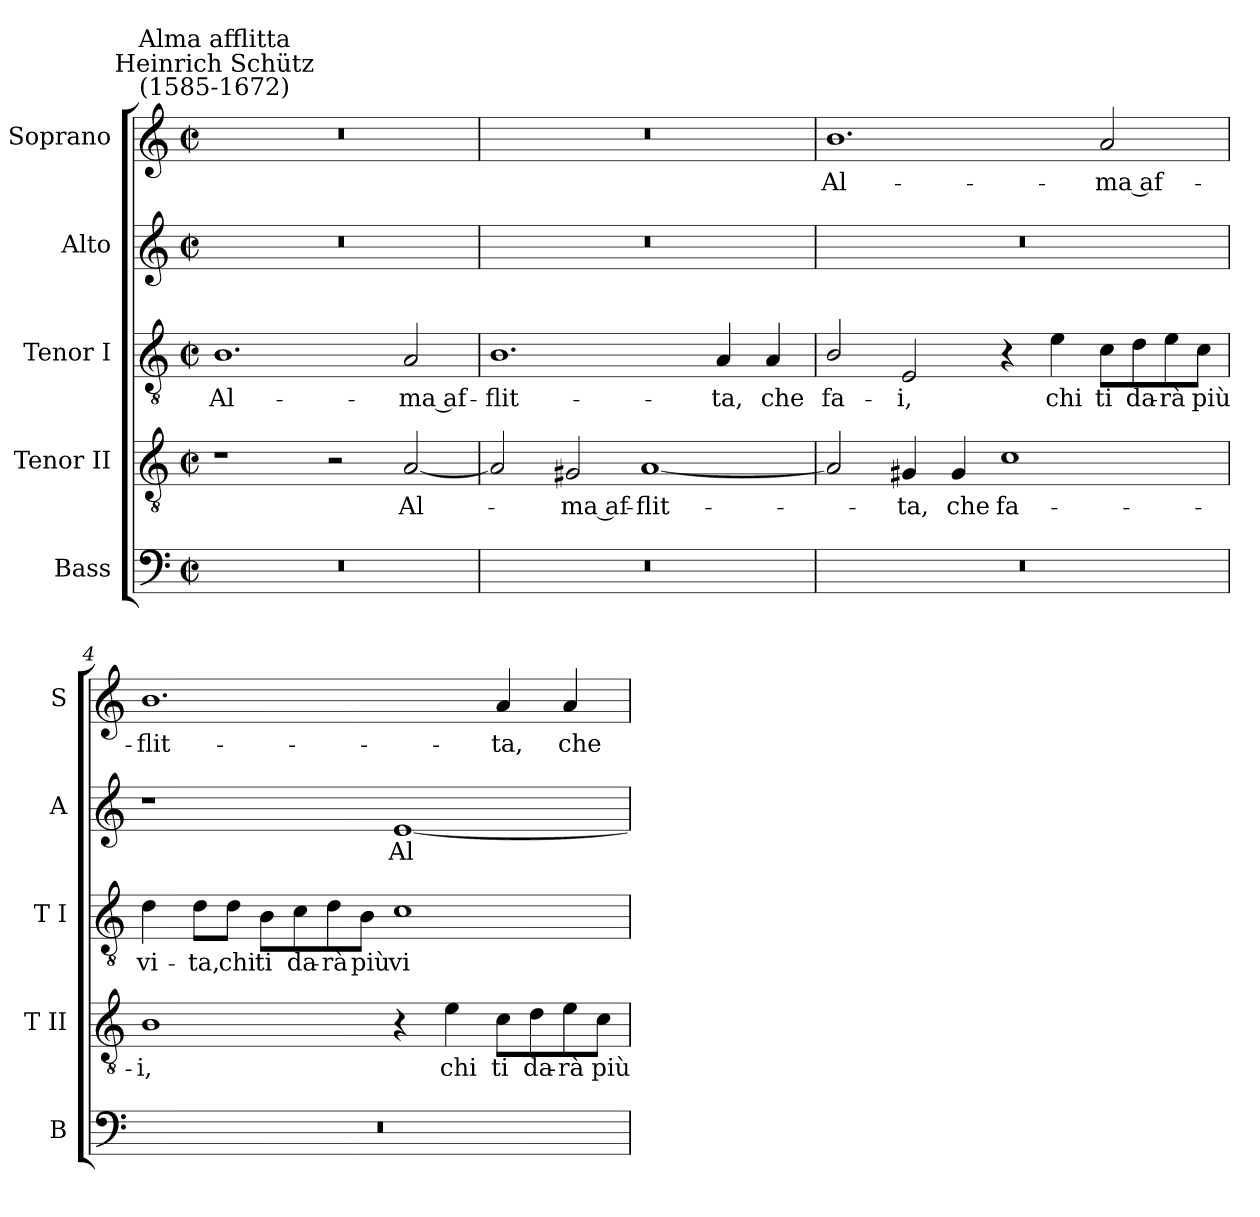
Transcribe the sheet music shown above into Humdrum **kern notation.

**kern	**kern	**text	**kern	**text	**kern	**text	**kern	**text
*part5	*part4	*part4	*part3	*part3	*part2	*part2	*part1	*part1
*staff5	*staff4	*staff4	*staff3	*staff3	*staff2	*staff2	*staff1	*staff1
*I"Bass	*I"Tenor II	*	*I"Tenor I	*	*I"Alto	*	*I"Soprano	*
*I'B	*I'T II	*	*I'T I	*	*I'A	*	*I'S	*
*clefF4	*clefGv2	*	*clefGv2	*	*clefG2	*	*clefG2	*
*k[]	*k[]	*	*k[]	*	*k[]	*	*k[]	*
*C:	*C:	*	*C:	*	*C:	*	*C:	*
*M4/2	*M4/2	*	*M4/2	*	*M4/2	*	*M4/2	*
*met(c|)	*met(c|)	*	*met(c|)	*	*met(c|)	*	*met(c|)	*
=1	=1	=1	=1	=1	=1	=1	=1	=1
!	!	!	!	!	!	!	!LO:TX:a:cj:t=Heinrich Schütz\n(1585-1672)	!
!	!	!	!	!	!	!	!LO:TX:a:cj:t=Alma afflitta	!
!	!	!	!	!LO:LY:b	!	!	!	!
0r	1r	.	1.B	Al-	0r	.	0r	.
.	2r	.	.	.	.	.	.	.
!	!	!LO:LY:b	!	!LO:LY:b	!	!	!	!
.	[2A	Al-	2A	-ma af-	.	.	.	.
=2	=2	=2	=2	=2	=2	=2	=2	=2
!	!	!	!	!LO:LY:b	!	!	!	!
0r	2A]	.	1.B	-flit-	0r	.	0r	.
!	!	!LO:LY:b	!	!	!	!	!	!
.	2G#X	-ma af-	.	.	.	.	.	.
!	!	!LO:LY:b	!	!	!	!	!	!
.	[1A	-flit-	.	.	.	.	.	.
!	!	!	!	!LO:LY:b	!	!	!	!
.	.	.	4A	-ta,	.	.	.	.
!	!	!	!	!LO:LY:b	!	!	!	!
.	.	.	4A	che	.	.	.	.
=3	=3	=3	=3	=3	=3	=3	=3	=3
!	!	!	!	!LO:LY:b	!	!	!	!LO:LY:b
0r	2A]	.	2B/	fa-	0r	.	1.b	Al-
!	!	!LO:LY:b	!	!LO:LY:b	!	!	!	!
.	4G#X	ta,	2E	-i,	.	.	.	.
!	!	!LO:LY:b	!	!	!	!	!	!
.	4G#	che	.	.	.	.	.	.
!	!	!LO:LY:b	!	!	!	!	!	!
.	1c	fa-	4r	.	.	.	.	.
!	!	!	!	!LO:LY:b	!	!	!	!
.	.	.	4e	chi	.	.	.	.
!	!	!	!	!LO:LY:b	!	!	!	!LO:LY:b
.	.	.	8c\L	ti	.	.	2a	-ma af-
!	!	!	!	!LO:LY:b	!	!	!	!
.	.	.	8d\	da-	.	.	.	.
!	!	!	!	!LO:LY:b	!	!	!	!
.	.	.	8e\	-rà	.	.	.	.
!	!	!	!	!LO:LY:b	!	!	!	!
.	.	.	8c\J	più	.	.	.	.
=4	=4	=4	=4	=4	=4	=4	=4	=4
!	!	!LO:LY:b	!	!LO:LY:b	!	!	!	!LO:LY:b
0r	1B	-i,	4d	vi-	1r	.	1.b	-flit-
!	!	!	!	!LO:LY:b	!	!	!	!
.	.	.	8d\L	-ta,	.	.	.	.
!	!	!	!	!LO:LY:b	!	!	!	!
.	.	.	8d\J	chi	.	.	.	.
!	!	!	!	!LO:LY:b	!	!	!	!
.	.	.	8B\L	ti	.	.	.	.
!	!	!	!	!LO:LY:b	!	!	!	!
.	.	.	8c\	da-	.	.	.	.
!	!	!	!	!LO:LY:b	!	!	!	!
.	.	.	8d\	-rà	.	.	.	.
!	!	!	!	!LO:LY:b	!	!	!	!
.	.	.	8B\J	più	.	.	.	.
!	!	!	!	!LO:LY:b	!	!LO:LY:b	!	!
.	4r	.	1c	vi-	[1e	Al-	.	.
!	!	!LO:LY:b	!	!	!	!	!	!
.	4e	chi	.	.	.	.	.	.
!	!	!LO:LY:b	!	!	!	!	!	!LO:LY:b
.	8c\L	ti	.	.	.	.	4a	-ta,
!	!	!LO:LY:b	!	!	!	!	!	!
.	8d\	da-	.	.	.	.	.	.
!	!	!LO:LY:b	!	!	!	!	!	!LO:LY:b
.	8e\	-rà	.	.	.	.	4a	che
!	!	!LO:LY:b	!	!	!	!	!	!
.	8c\J	più	.	.	.	.	.	.
=	=	=	=	=	=	=	=	=
*-	*-	*-	*-	*-	*-	*-	*-	*-
